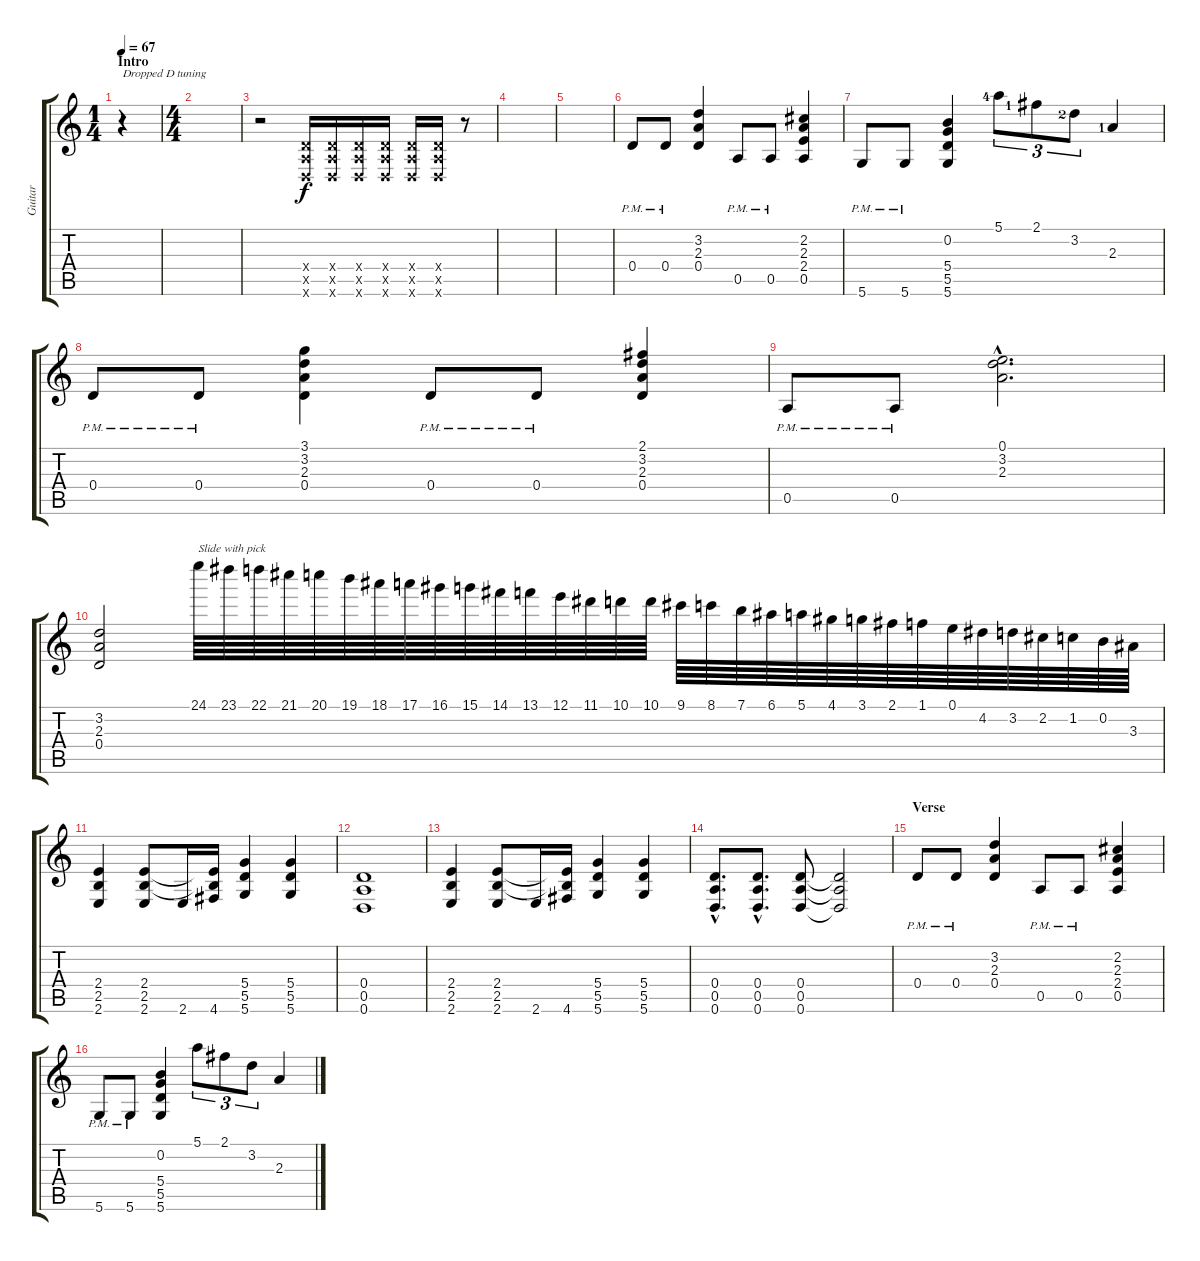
\track ("Guitar" "Guitar") {instrument distortionguitar}
\staff {score tabs}
\tuning (E4 B3 G3 D3 A2 D2) {hide}
\ts (1 4)
\section ("" "Intro")
\tempo 67
\clef g2
\ks c
r.4{txt "Dropped D tuning" dy f instrument distortionguitar} |
\ts (4 4)
|
r.2 (0.4{x} 0.5{x} 0.6{x}).16 (0.4{x} 0.5{x} 0.6{x}).16 (0.4{x} 0.5{x} 0.6{x}).16 (0.4{x} 0.5{x} 0.6{x}).16 (0.4{x} 0.5{x} 0.6{x}).16 (0.4{x} 0.5{x} 0.6{x}).16 r.8 |
|
|
0.4{pm}.8 0.4{pm}.8 (3.2 2.3 0.4).4 0.5{pm}.8 0.5{pm}.8 (2.2 2.3 2.4 0.5).4 |
5.6{pm}.8 5.6{pm}.8 (0.2 5.4 5.5 5.6).4 5.1{lf 5}.8{tu (3 2)} 2.1{lf 2}.8{tu (3 2)} 3.2{lf 3}.8{tu (3 2)} 2.3{lf 2}.4 |
0.4{pm}.8 0.4{pm}.8 (3.1 3.2 2.3 0.4).4 0.4{pm}.8 0.4{pm}.8 (2.1 3.2 2.3 0.4).4 |
0.5{pm}.8 0.5{pm}.8 (0.1{hac} 3.2{hac} 2.3{hac}).2{d} |
(3.2 2.3 0.4).2 24.1.64{txt "Slide with pick"} 23.1.64 22.1.64 21.1.64 20.1.64 19.1.64 18.1.64 17.1.64 16.1.64 15.1.64 14.1.64 13.1.64 12.1.64 11.1.64 10.1.64 10.1.64 9.1.64 8.1.64 7.1.64 6.1.64 5.1.64 4.1.64 3.1.64 2.1.64 1.1.64 0.1.64 4.2.64 3.2.64 2.2.64 1.2.64 0.2.64 3.3.64 |
(2.4 2.5 2.6).4 (2.4 2.5 2.6).8 2.6.16 (2.4{t} 2.5{t} 4.6).16 (5.4 5.5 5.6).4 (5.4 5.5 5.6).4 |
(0.4 0.5 0.6).1 |
(2.4 2.5 2.6).4 (2.4 2.5 2.6).8 2.6.16 (2.4{t} 2.5{t} 4.6).16 (5.4 5.5 5.6).4 (5.4 5.5 5.6).4 |
(0.4{hac} 0.5{hac} 0.6{hac}).8{d} (0.4{hac} 0.5{hac} 0.6{hac}).8{d} (0.4 0.5 0.6).8 (0.4{t} 0.5{t} 0.6{t}).2 |
\section ("" "Verse")
0.4{pm}.8 0.4{pm}.8 (3.2 2.3 0.4).4 0.5{pm}.8 0.5{pm}.8 (2.2 2.3 2.4 0.5).4 |
5.6{pm}.8 5.6{pm}.8 (0.2 5.4 5.5 5.6).4 5.1.8{tu (3 2)} 2.1.8{tu (3 2)} 3.2.8{tu (3 2)} 2.3.4
